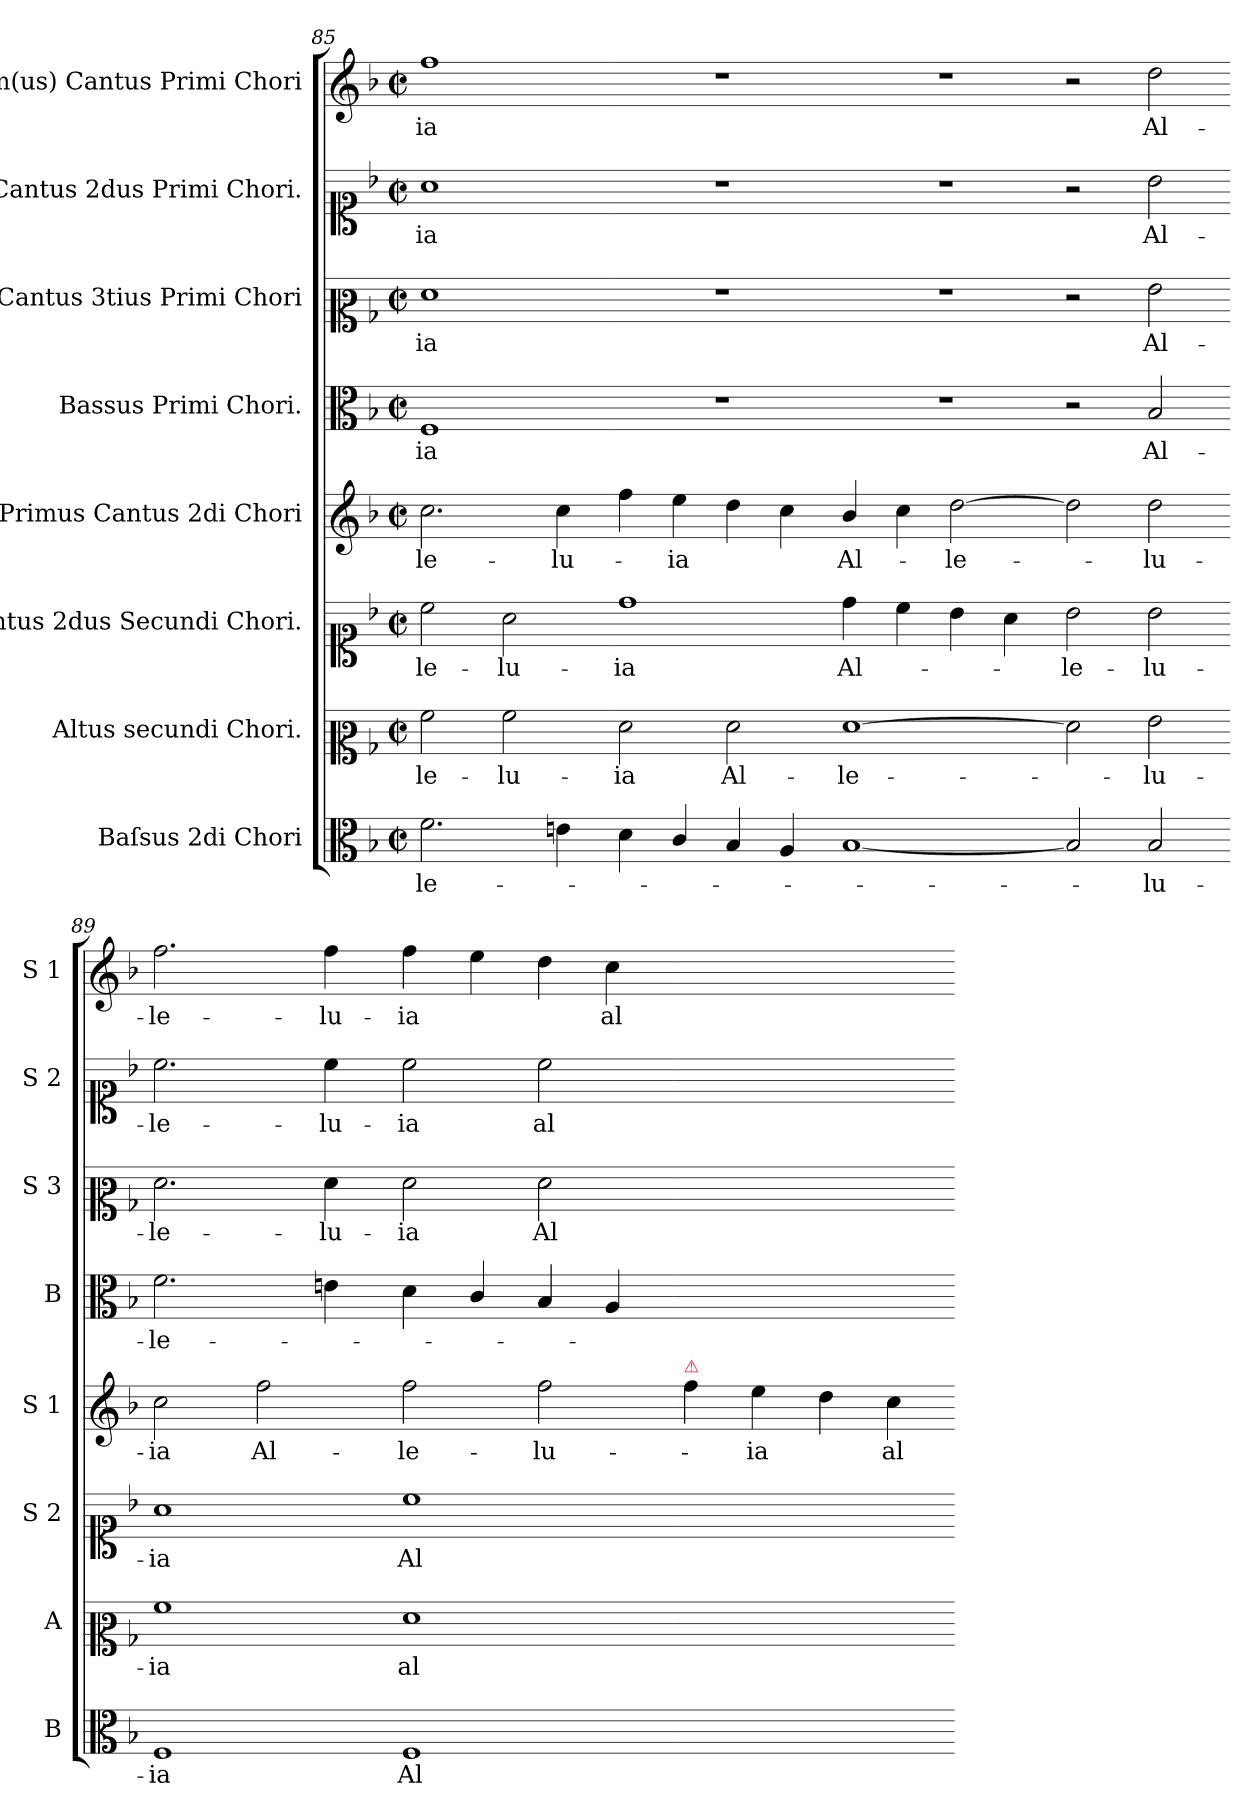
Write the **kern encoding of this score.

**kern	**text	**kern	**text	**kern	**text	**kern	**text	**kern	**text	**kern	**text	**kern	**text	**kern	**text
*part8	*part8	*part7	*part7	*part6	*part6	*part5	*part5	*part4	*part4	*part3	*part3	*part2	*part2	*part1	*part1
*staff8	*staff8	*staff7	*staff7	*staff6	*staff6	*staff5	*staff5	*staff4	*staff4	*staff3	*staff3	*staff2	*staff2	*staff1	*staff1
*I"Baſsus 2di Chori	*	*I"Altus secundi Chori.	*	*I"Cantus 2dus Secundi Chori.	*	*I"Primus Cantus 2di Chori	*	*I"Bassus Primi Chori.	*	*I"Cantus 3tius Primi Chori	*	*I"Cantus 2dus Primi Chori.	*	*I"Im(us) Cantus Primi Chori	*
*I'B	*	*I'A	*	*I'S 2	*	*I'S 1	*	*I'B	*	*I'S 3	*	*I'S 2	*	*I'S 1	*
*clefC3	*	*clefC2	*	*clefC1	*	*clefG2	*	*clefC3	*	*clefC2	*	*clefC1	*	*clefG2	*
*k[b-]	*	*k[b-]	*	*k[b-]	*	*k[b-]	*	*k[b-]	*	*k[b-]	*	*k[b-]	*	*k[b-]	*
*F:	*	*F:	*	*F:	*	*F:	*	*F:	*	*F:	*	*F:	*	*F:	*
*M2/2	*	*M2/2	*	*M2/2	*	*M2/2	*	*M2/2	*	*M2/2	*	*M2/2	*	*M2/2	*
*met(c|)	*	*met(c|)	*	*met(c|)	*	*met(c|)	*	*met(c|)	*	*met(c|)	*	*met(c|)	*	*met(c|)	*
=85	=85	=85	=85	=85	=85	=85	=85	=85	=85	=85	=85	=85	=85	=85	=85
2.f\	-le-	2a\	-le-	2cc\	-le-	2.cc\	-le-	1F	-ia	1f	-ia	1a	-ia	1ff	-ia
.	.	2a\	-lu-	2a\	-lu-	.	.	.	.	.	.	.	.	.	.
4en\	.	.	.	.	.	4cc\	-lu-	.	.	.	.	.	.	.	.
=86-	=86-	=86-	=86-	=86-	=86-	=86-	=86-	=86-	=86-	=86-	=86-	=86-	=86-	=86-	=86-
4d\	.	2f\	-ia	1dd	-ia	4ff\	.	1r	.	1r	.	1r	.	1r	.
4c/	.	.	.	.	.	4ee\	-ia	.	.	.	.	.	.	.	.
4B-/	.	2f\	Al-	.	.	4dd\	.	.	.	.	.	.	.	.	.
4A/	.	.	.	.	.	4cc\	.	.	.	.	.	.	.	.	.
=87-	=87-	=87-	=87-	=87-	=87-	=87-	=87-	=87-	=87-	=87-	=87-	=87-	=87-	=87-	=87-
[1B-	.	[1f	-le-	4dd\	Al-	4b-/	Al-	1r	.	1r	.	1r	.	1r	.
.	.	.	.	4cc\	.	4cc\	.	.	.	.	.	.	.	.	.
.	.	.	.	4b-\	.	[2dd\	-le-	.	.	.	.	.	.	.	.
.	.	.	.	4a\	.	.	.	.	.	.	.	.	.	.	.
=88-	=88-	=88-	=88-	=88-	=88-	=88-	=88-	=88-	=88-	=88-	=88-	=88-	=88-	=88-	=88-
2B-]	.	2f]	.	2b-\	-le-	2dd\]	.	2r	.	2r	.	2r	.	2r	.
2B-/	-lu-	2g\	-lu-	2b-\	-lu-	2dd\	-lu-	2B-/	Al-	2g\	Al-	2b-\	Al-	2dd\	Al-
=89-	=89-	=89-	=89-	=89-	=89-	=89-	=89-	=89-	=89-	=89-	=89-	=89-	=89-	=89-	=89-
1F	-ia	1a	-ia	1a	-ia	2cc\	-ia	2.f\	-le-	2.f\	-le-	2.cc\	-le-	2.ff\	-le-
.	.	.	.	.	.	2ff\	Al-	.	.	.	.	.	.	.	.
.	.	.	.	.	.	.	.	4en\	.	4f\	-lu-	4cc\	-lu-	4ff\	-lu-
=90-	=90-	=90-	=90-	=90-	=90-	=90-	=90-	=90-	=90-	=90-	=90-	=90-	=90-	=90-	=90-
1F	Al-	1f	al-	1cc	Al-	2ff\	-le-	4d\	.	2f\	-ia	2cc\	-ia	4ff\	-ia
.	.	.	.	.	.	.	.	4c/	.	.	.	.	.	4ee\	.
.	.	.	.	.	.	2ff\	-lu-	4B-/	.	2f\	Al-	2cc\	al-	4dd\	.
.	.	.	.	.	.	.	.	4A/	.	.	.	.	.	4cc\	al-
=91-	=91-	=91-	=91-	=91-	=91-	=91-	=91-	=91-	=91-	=91-	=91-	=91-	=91-	=91-	=91-
!	!	!	!	!	!	!LO:TX:a:color=crimson:t=⚠	!	!	!	!	!	!	!	!	!
1ryy	.	1ryy	.	1ryy	.	4ff\	.	1ryy	.	1ryy	.	1ryy	.	1ryy	.
.	.	.	.	.	.	4ee\	-ia	.	.	.	.	.	.	.	.
.	.	.	.	.	.	4dd\	.	.	.	.	.	.	.	.	.
.	.	.	.	.	.	4cc\	al-	.	.	.	.	.	.	.	.
=-	=-	=-	=-	=-	=-	=-	=-	=-	=-	=-	=-	=-	=-	=-	=-
*-	*-	*-	*-	*-	*-	*-	*-	*-	*-	*-	*-	*-	*-	*-	*-
